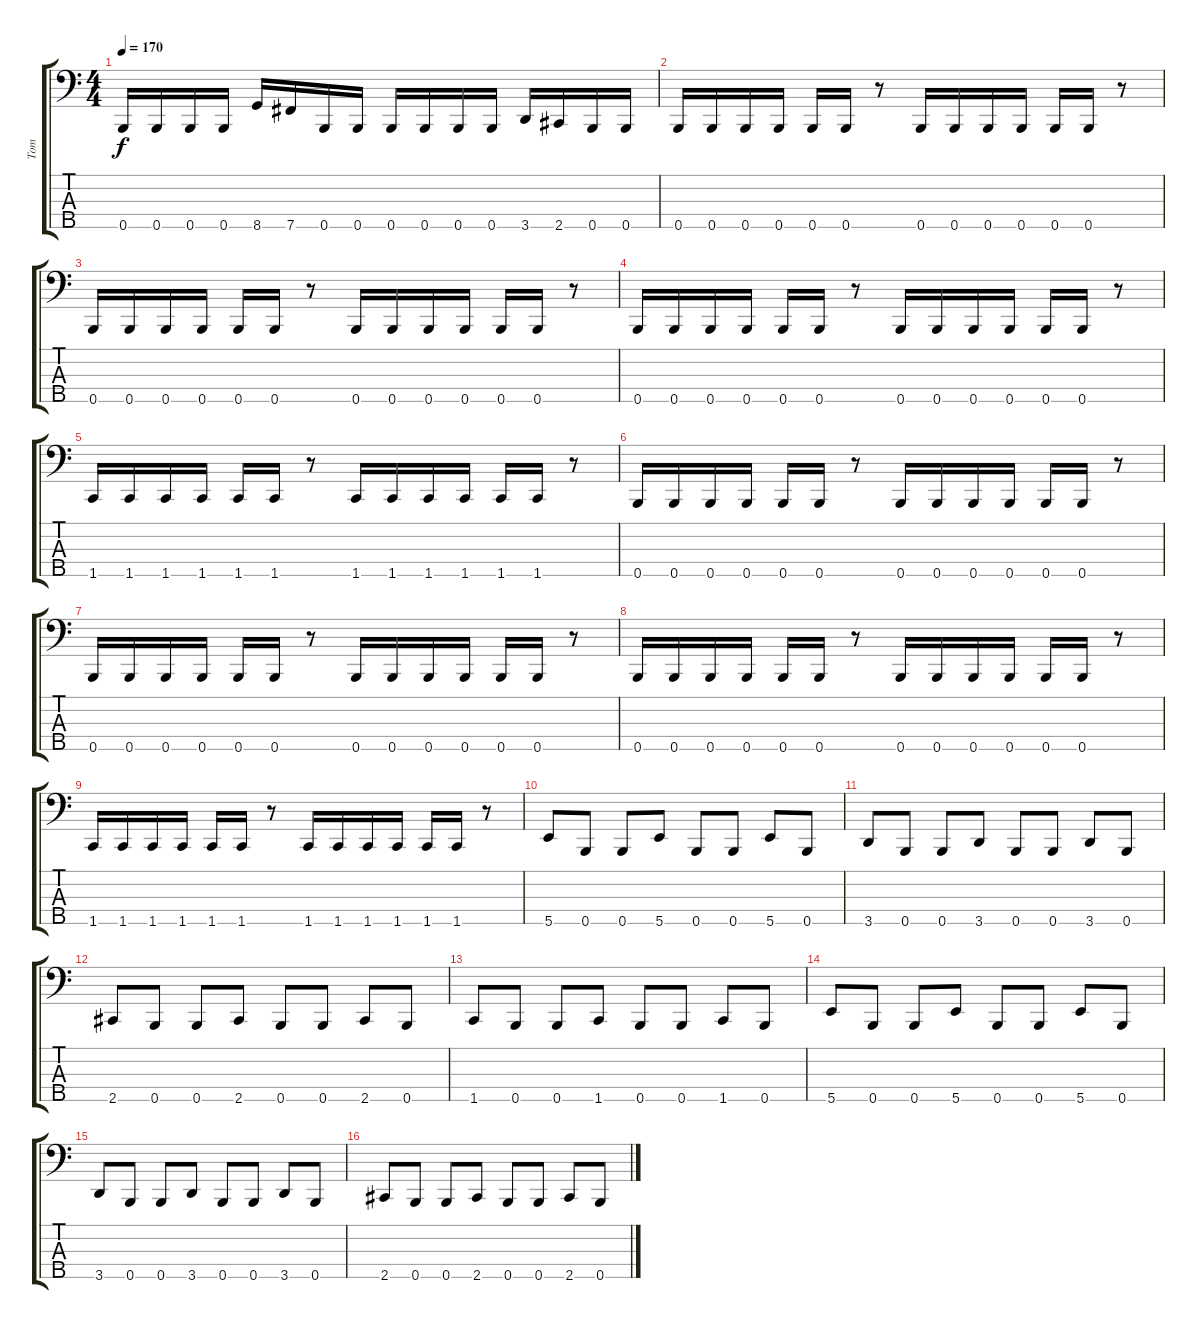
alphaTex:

\track ("Tom" "Tom") {instrument electricbasspick}
\staff {score tabs}
\tuning (A2 E2 B1 Gb1 B0) {hide}
\ts (4 4)
\tempo 170
\clef f4
\ks c
0.5.16{dy f} 0.5.16 0.5.16 0.5.16 8.5.16 7.5.16 0.5.16 0.5.16 0.5.16 0.5.16 0.5.16 0.5.16 3.5.16 2.5.16 0.5.16 0.5.16 |
0.5.16 0.5.16 0.5.16 0.5.16 0.5.16 0.5.16 r.8 0.5.16 0.5.16 0.5.16 0.5.16 0.5.16 0.5.16 r.8 |
0.5.16 0.5.16 0.5.16 0.5.16 0.5.16 0.5.16 r.8 0.5.16 0.5.16 0.5.16 0.5.16 0.5.16 0.5.16 r.8 |
0.5.16 0.5.16 0.5.16 0.5.16 0.5.16 0.5.16 r.8 0.5.16 0.5.16 0.5.16 0.5.16 0.5.16 0.5.16 r.8 |
1.5.16 1.5.16 1.5.16 1.5.16 1.5.16 1.5.16 r.8 1.5.16 1.5.16 1.5.16 1.5.16 1.5.16 1.5.16 r.8 |
0.5.16 0.5.16 0.5.16 0.5.16 0.5.16 0.5.16 r.8 0.5.16 0.5.16 0.5.16 0.5.16 0.5.16 0.5.16 r.8 |
0.5.16 0.5.16 0.5.16 0.5.16 0.5.16 0.5.16 r.8 0.5.16 0.5.16 0.5.16 0.5.16 0.5.16 0.5.16 r.8 |
0.5.16 0.5.16 0.5.16 0.5.16 0.5.16 0.5.16 r.8 0.5.16 0.5.16 0.5.16 0.5.16 0.5.16 0.5.16 r.8 |
1.5.16 1.5.16 1.5.16 1.5.16 1.5.16 1.5.16 r.8 1.5.16 1.5.16 1.5.16 1.5.16 1.5.16 1.5.16 r.8 |
5.5.8 0.5.8 0.5.8 5.5.8 0.5.8 0.5.8 5.5.8 0.5.8 |
3.5.8 0.5.8 0.5.8 3.5.8 0.5.8 0.5.8 3.5.8 0.5.8 |
2.5.8 0.5.8 0.5.8 2.5.8 0.5.8 0.5.8 2.5.8 0.5.8 |
1.5.8 0.5.8 0.5.8 1.5.8 0.5.8 0.5.8 1.5.8 0.5.8 |
5.5.8 0.5.8 0.5.8 5.5.8 0.5.8 0.5.8 5.5.8 0.5.8 |
3.5.8 0.5.8 0.5.8 3.5.8 0.5.8 0.5.8 3.5.8 0.5.8 |
2.5.8 0.5.8 0.5.8 2.5.8 0.5.8 0.5.8 2.5.8 0.5.8
